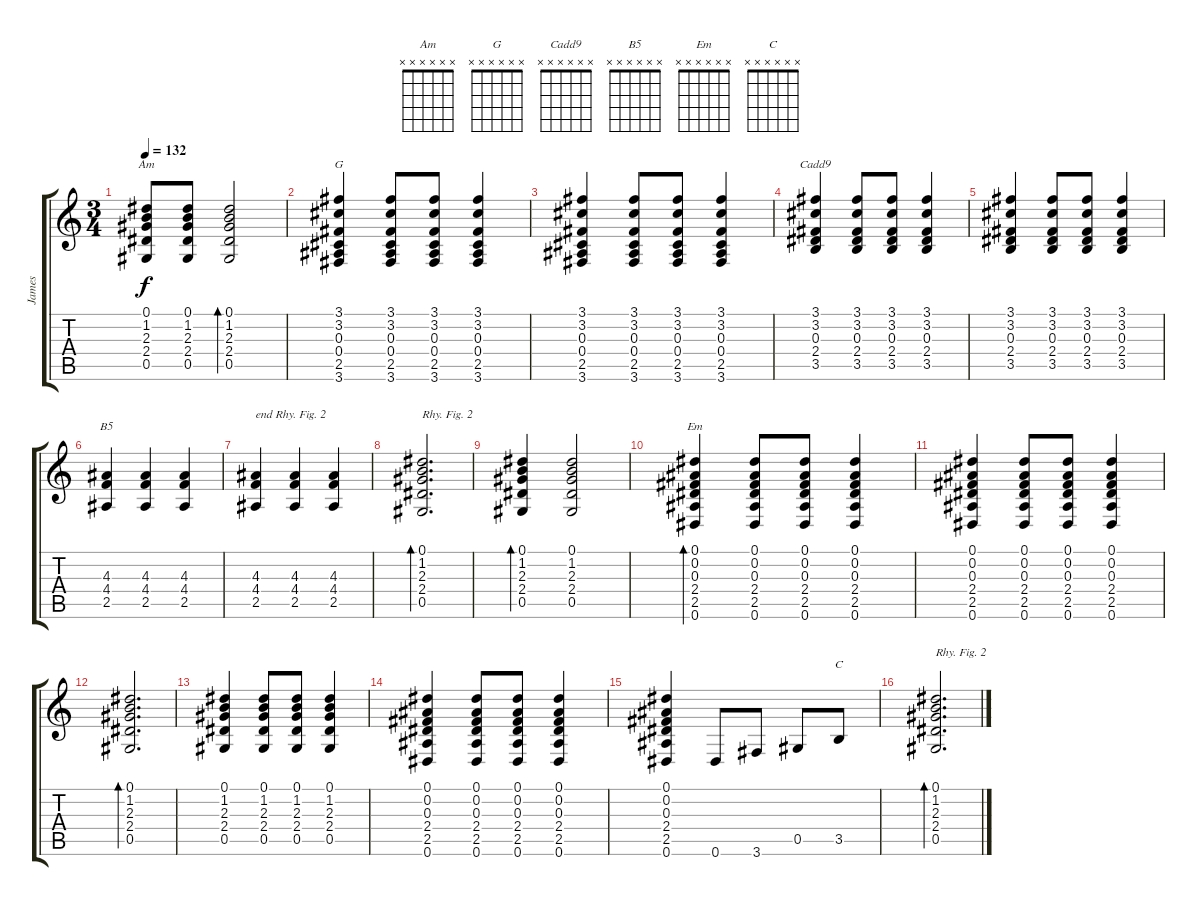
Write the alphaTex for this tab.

\track ("James" "James") {instrument electricguitarjazz}
\staff {score tabs}
\tuning (Eb4 Bb3 Gb3 Db3 Ab2 Eb2) {hide}
\chord ("Am" x x x x x x)
\chord ("G" x x x x x x)
\chord ("Cadd9" x x x x x x)
\chord ("B5" x x x x x x)
\chord ("Em" x x x x x x)
\chord ("C" x x x x x x)
\ts (3 4)
\tempo 132
\clef g2
\ks c
(0.1 1.2 2.3 2.4 0.5).8{ch "Am" dy f} (0.1 1.2 2.3 2.4 0.5).8 (0.1 1.2 2.3 2.4 0.5).2{bd 120} |
(3.1 3.2 0.3 0.4 2.5 3.6).4{ch "G"} (3.1 3.2 0.3 0.4 2.5 3.6).8 (3.1 3.2 0.3 0.4 2.5 3.6).8 (3.1 3.2 0.3 0.4 2.5 3.6).4 |
(3.1 3.2 0.3 0.4 2.5 3.6).4 (3.1 3.2 0.3 0.4 2.5 3.6).8 (3.1 3.2 0.3 0.4 2.5 3.6).8 (3.1 3.2 0.3 0.4 2.5 3.6).4 |
(3.1 3.2 0.3 2.4 3.5).4{ch "Cadd9"} (3.1 3.2 0.3 2.4 3.5).8 (3.1 3.2 0.3 2.4 3.5).8 (3.1 3.2 0.3 2.4 3.5).4 |
(3.1 3.2 0.3 2.4 3.5).4 (3.1 3.2 0.3 2.4 3.5).8 (3.1 3.2 0.3 2.4 3.5).8 (3.1 3.2 0.3 2.4 3.5).4 |
(4.3 4.4 2.5).4{ch "B5"} (4.3 4.4 2.5).4 (4.3 4.4 2.5).4 |
(4.3 4.4 2.5).4{txt "end Rhy. Fig. 2"} (4.3 4.4 2.5).4 (4.3 4.4 2.5).4 |
(0.1 1.2 2.3 2.4 0.5).2{d bd 60 txt "Rhy. Fig. 2"} |
(0.1 1.2 2.3 2.4 0.5).4{bd 60} (0.1 1.2 2.3 2.4 0.5).2 |
(0.1 0.2 0.3 2.4 2.5 0.6).4{bd 60 ch "Em"} (0.1 0.2 0.3 2.4 2.5 0.6).8 (0.1 0.2 0.3 2.4 2.5 0.6).8 (0.1 0.2 0.3 2.4 2.5 0.6).4 |
(0.1 0.2 0.3 2.4 2.5 0.6).4 (0.1 0.2 0.3 2.4 2.5 0.6).8 (0.1 0.2 0.3 2.4 2.5 0.6).8 (0.1 0.2 0.3 2.4 2.5 0.6).4 |
(0.1 1.2 2.3 2.4 0.5).2{d bd 120} |
(0.1 1.2 2.3 2.4 0.5).4 (0.1 1.2 2.3 2.4 0.5).8 (0.1 1.2 2.3 2.4 0.5).8 (0.1 1.2 2.3 2.4 0.5).4 |
(0.1 0.2 0.3 2.4 2.5 0.6).4 (0.1 0.2 0.3 2.4 2.5 0.6).8 (0.1 0.2 0.3 2.4 2.5 0.6).8 (0.1 0.2 0.3 2.4 2.5 0.6).4 |
(0.1 0.2 0.3 2.4 2.5 0.6).4 0.6.8{volume 16} 3.6.8 0.5.8 3.5.8{ch "C"} |
(0.1 1.2 2.3 2.4 0.5).2{d bd 60 txt "Rhy. Fig. 2" volume 14}
